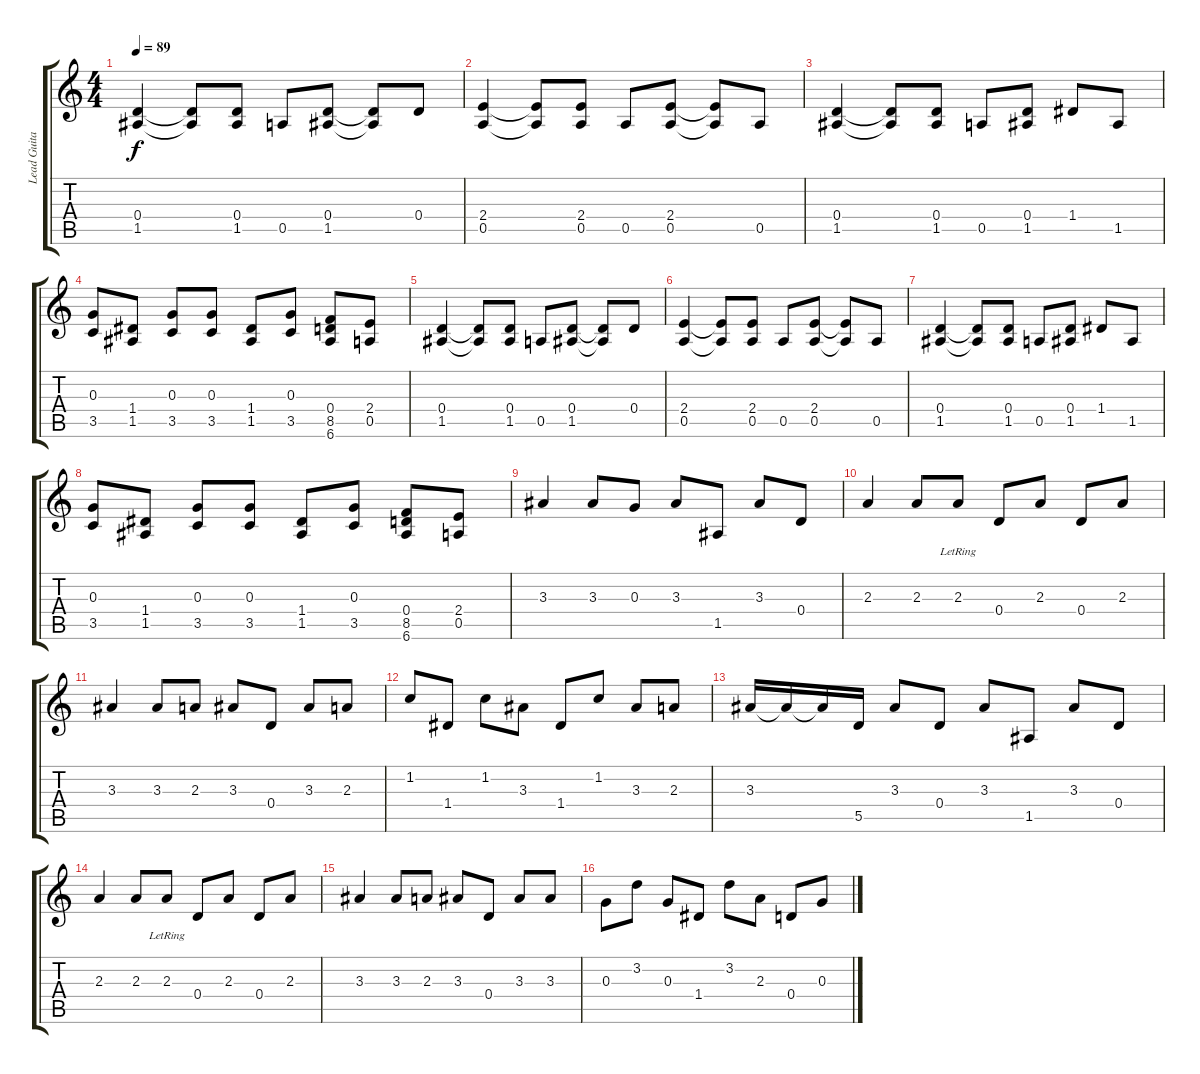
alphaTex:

\track ("Lead Guitar" "Lead Guita") {instrument acousticguitarsteel}
\staff {score tabs}
\tuning (E4 B3 G3 D3 A2 E2) {hide}
\ts (4 4)
\tempo 89
\clef g2
\ks c
(0.4 1.5).4{dy f} (0.4{t} 1.5{t}).8 (0.4 1.5).8 0.5.8 (0.4 1.5).8 (0.4{t} 1.5{t}).8 0.4.8 |
(2.4 0.5).4 (2.4{t} 0.5{t}).8 (2.4 0.5).8 0.5.8 (2.4 0.5).8 (2.4{t} 0.5{t}).8 0.5.8 |
(0.4 1.5).4 (0.4{t} 1.5{t}).8 (0.4 1.5).8 0.5.8 (0.4 1.5).8 1.4.8 1.5.8 |
(0.3 3.5).8 (1.4 1.5).8 (0.3 3.5).8 (0.3 3.5).8 (1.4 1.5).8 (0.3 3.5).8 (0.4 8.5 6.6).8 (2.4 0.5).8 |
(0.4 1.5).4 (0.4{t} 1.5{t}).8 (0.4 1.5).8 0.5.8 (0.4 1.5).8 (0.4{t} 1.5{t}).8 0.4.8 |
(2.4 0.5).4 (2.4{t} 0.5{t}).8 (2.4 0.5).8 0.5.8 (2.4 0.5).8 (2.4{t} 0.5{t}).8 0.5.8 |
(0.4 1.5).4 (0.4{t} 1.5{t}).8 (0.4 1.5).8 0.5.8 (0.4 1.5).8 1.4.8 1.5.8 |
(0.3 3.5).8 (1.4 1.5).8 (0.3 3.5).8 (0.3 3.5).8 (1.4 1.5).8 (0.3 3.5).8 (0.4 8.5 6.6).8 (2.4 0.5).8 |
3.3.4 3.3.8 0.3.8 3.3.8 1.5.8 3.3.8 0.4.8 |
2.3.4 2.3.8 2.3{lr}.8 0.4.8 2.3.8 0.4.8 2.3.8 |
3.3.4 3.3.8 2.3.8 3.3.8 0.4.8 3.3.8 2.3.8 |
1.2.8 1.4.8 1.2.8 3.3.8 1.4.8 1.2.8 3.3.8 2.3.8 |
3.3.16 3.3{t}.16 3.3{t}.16 5.5.16 3.3.8 0.4.8 3.3.8 1.5.8 3.3.8 0.4.8 |
2.3.4 2.3.8 2.3{lr}.8 0.4.8 2.3.8 0.4.8 2.3.8 |
3.3.4 3.3.8 2.3.8 3.3.8 0.4.8 3.3.8 3.3.8 |
0.3.8 3.2.8 0.3.8 1.4.8 3.2.8 2.3.8 0.4.8 0.3.8
